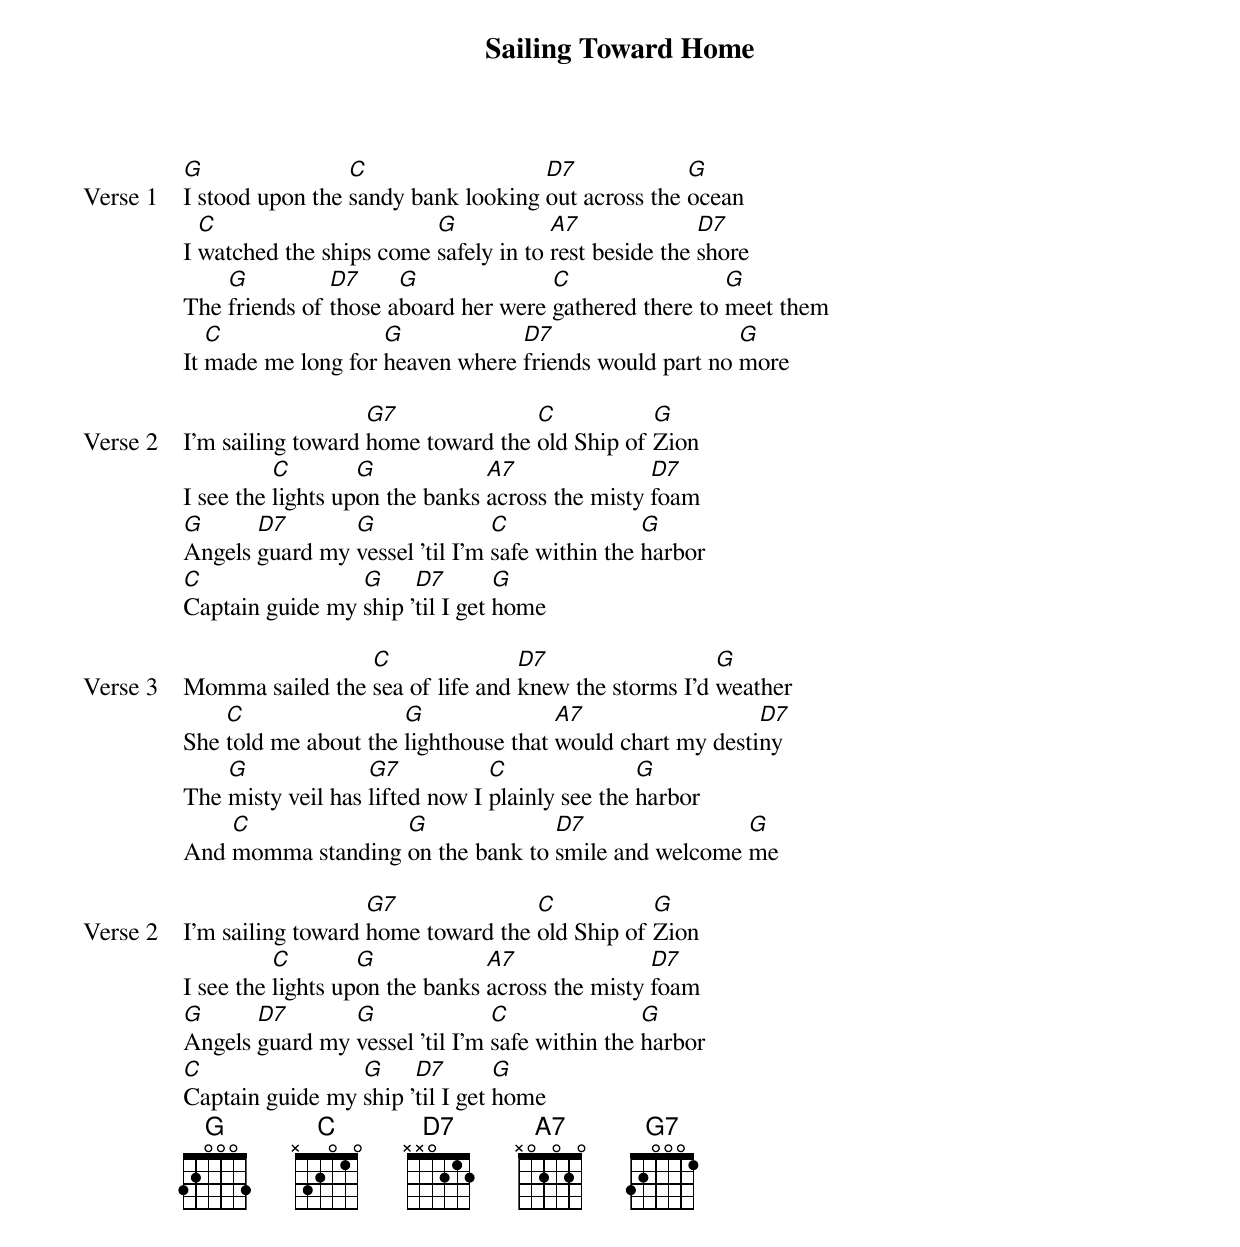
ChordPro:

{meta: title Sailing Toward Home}
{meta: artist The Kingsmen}
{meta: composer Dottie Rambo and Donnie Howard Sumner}

{start_of_verse: Verse 1}
[G]I stood upon the [C]sandy bank looking [D7]out across the [G]ocean
I [C]watched the ships come [G]safely in to [A7]rest beside the [D7]shore
The [G]friends of [D7]those a[G]board her were [C]gathered there to [G]meet them
It [C]made me long for [G]heaven where [D7]friends would part no [G]more
{end_of_verse}

{start_of_verse: Verse 2}
I'm sailing toward [G7]home toward the [C]old Ship of [G]Zion
I see the [C]lights up[G]on the banks [A7]across the misty [D7]foam
[G]Angels [D7]guard my [G]vessel 'til I'm [C]safe within the [G]harbor
[C]Captain guide my [G]ship '[D7]til I get [G]home
{end_of_verse}

{start_of_verse: Verse 3}
Momma sailed the [C]sea of life and [D7]knew the storms I'd [G]weather
She [C]told me about the [G]lighthouse that [A7]would chart my desti[D7]ny
The [G]misty veil has [G7]lifted now I [C]plainly see the [G]harbor
And [C]momma standing [G]on the bank to [D7]smile and welcome [G]me
{end_of_verse}

{start_of_verse: Verse 2}
I'm sailing toward [G7]home toward the [C]old Ship of [G]Zion
I see the [C]lights up[G]on the banks [A7]across the misty [D7]foam
[G]Angels [D7]guard my [G]vessel 'til I'm [C]safe within the [G]harbor
[C]Captain guide my [G]ship '[D7]til I get [G]home
{end_of_verse}
